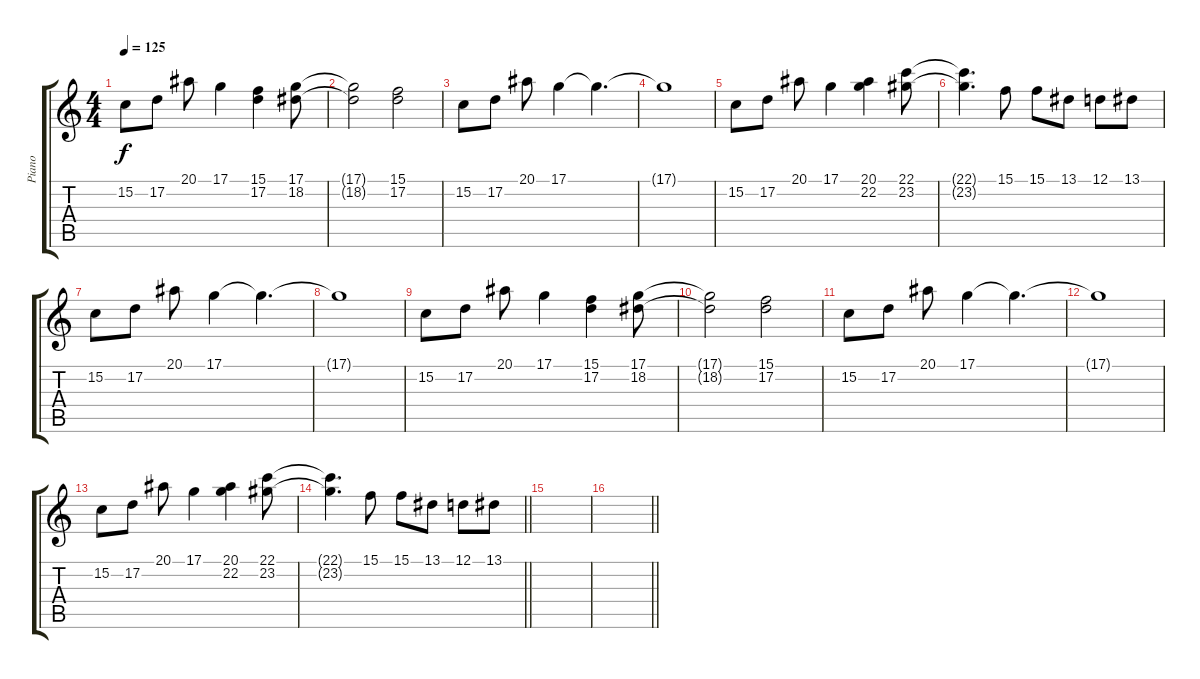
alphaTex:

\track ("Piano" "Piano") {instrument acousticgrandpiano}
\staff {score tabs}
\tuning (D4 A3 F3 C3 G2 C2) {hide}
\ts (4 4)
\tempo 125
\clef g2
\ks c
15.2.8{dy f} 17.2.8 20.1.8 17.1.4 (15.1 17.2).4 (17.1 18.2).8 |
(17.1{t} 18.2{t}).2 (15.1 17.2).2 |
15.2.8 17.2.8 20.1.8 17.1.4 17.1{t}.4{d} |
17.1{t}.1 |
15.2.8 17.2.8 20.1.8 17.1.4 (20.1 22.2).4 (22.1 23.2).8 |
(22.1{t} 23.2{t}).4{d} 15.1.8 15.1.8 13.1.8 12.1.8 13.1.8 |
15.2.8 17.2.8 20.1.8 17.1.4 17.1{t}.4{d} |
17.1{t}.1 |
15.2.8 17.2.8 20.1.8 17.1.4 (15.1 17.2).4 (17.1 18.2).8 |
(17.1{t} 18.2{t}).2 (15.1 17.2).2 |
15.2.8 17.2.8 20.1.8 17.1.4 17.1{t}.4{d} |
17.1{t}.1 |
15.2.8 17.2.8 20.1.8 17.1.4 (20.1 22.2).4 (22.1 23.2).8 |
\barLineRight lightlight
(22.1{t} 23.2{t}).4{d} 15.1.8 15.1.8 13.1.8 12.1.8 13.1.8 |
|
\barLineRight lightlight
